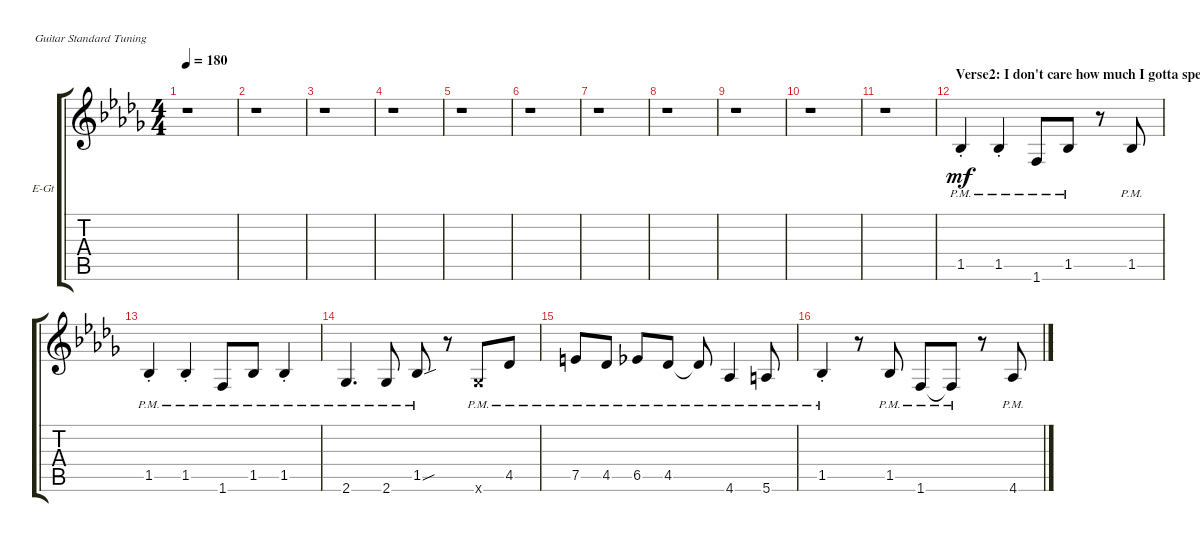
\bracketExtendMode groupsimilarinstruments
\firstSystemTrackNameOrientation horizontal
\otherSystemsTrackNameOrientation horizontal
\track ("Guitar" "E-Gt") {instrument electricguitarclean}
\staff {score tabs}
\tuning (E4 B3 G3 D3 A2 E2)
\ts (4 4)
\tempo 180
\clef g2
\scale
0.333333
\ks bbminor
r.1{dy mf} |
\scale
0.333333 r.1 |
\scale
0.333333 r.1 |
\scale
0.333333 r.1 |
\scale
0.333333 r.1 |
\scale
0.333333 r.1 |
\scale
0.333333 r.1 |
\scale
0.333333 r.1 |
\scale
0.333333 r.1 |
\scale
0.333333 r.1 |
\scale
0.333333 r.1 |
\section ("" "Verse2: I don't care how much I gotta spend")
\scale
0.333333 1.5{pm st}.4 1.5{pm st}.4 1.6{pm}.8 1.5{pm}.8 r.8 1.5{pm}.8 |
\scale
0.333333 1.5{pm st}.4 1.5{pm st}.4 1.6{pm}.8 1.5{pm}.8 1.5{pm st}.4 |
\scale
0.333333 2.6{pm}.4{d} 2.6{pm}.8 1.5{sou pm}.8 r.8 2.6{pm x}.8 4.5{pm}.8 |
\scale
0.333333 7.5{pm}.8 4.5{pm}.8 6.5{pm}.8 4.5{pm}.8 4.5{pm t}.8 4.6{pm}.4 5.6{pm}.8 |
\scale
0.333333 1.5{pm st}.4 r.8 1.5{pm}.8 1.6{pm}.8 1.6{pm t}.8 r.8 4.6{pm}.8
